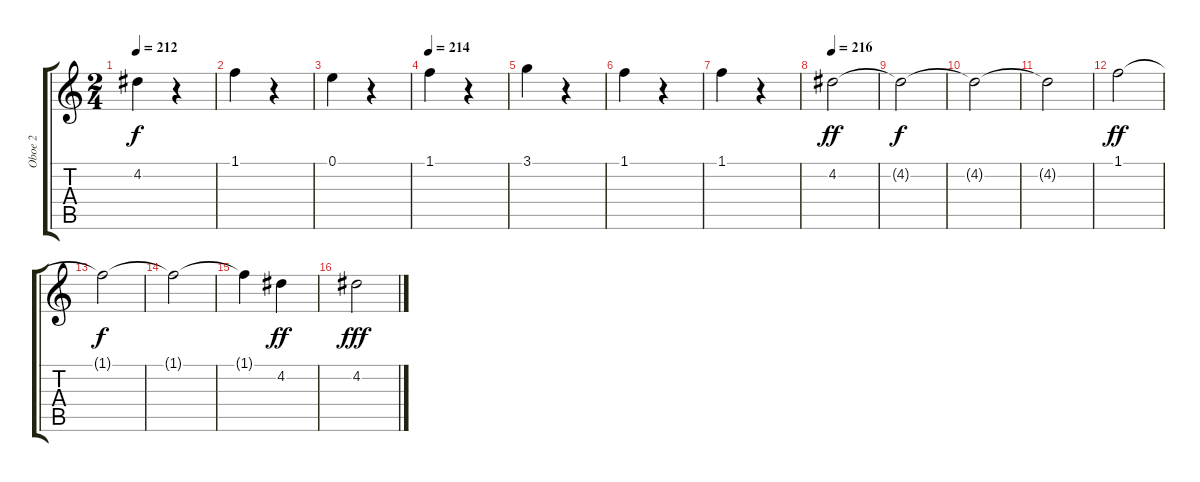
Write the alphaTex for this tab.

\track ("Oboe 2" "Oboe 2") {instrument acousticguitarnylon}
\staff {score tabs}
\tuning (E4 B3 G3 D3 A2 E2) {hide}
\ts (2 4)
\tempo 212
\clef g2
\ks c
4.2{t}.4{dy f} r.4 |
1.1.4 r.4 |
0.1.4 r.4 |
\tempo 214
1.1.4 r.4 |
3.1.4 r.4 |
1.1.4 r.4 |
1.1.4 r.4 |
\tempo 216
4.2.2{dy ff} |
4.2{t}.2{dy f} |
4.2{t}.2 |
4.2{t}.2 |
1.1.2{dy ff} |
1.1{t}.2{dy f} |
1.1{t}.2 |
1.1{t}.4 4.2.4{dy ff} |
4.2.2{dy fff}
